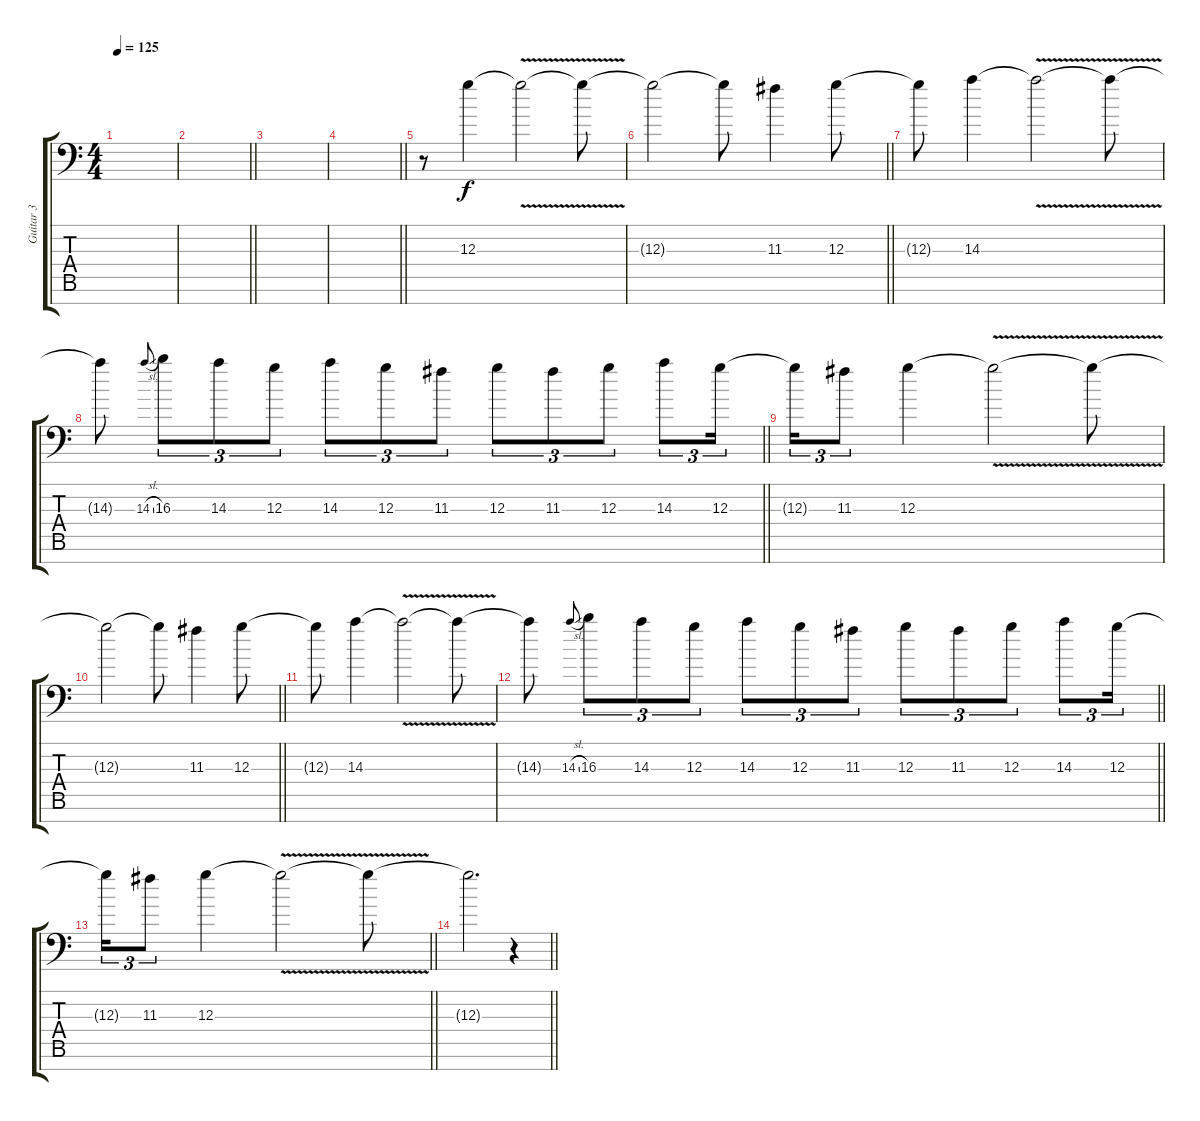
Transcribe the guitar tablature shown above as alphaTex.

\track ("Guitar 3" "Guitar 3") {instrument overdrivenguitar}
\staff {score tabs}
\tuning (E4 B3 G3 D3 A2 E2 A1) {hide}
\ts (4 4)
\tempo 125
\clef f4
\ks c
|
\barLineRight lightlight
|
|
\barLineRight lightlight
|
r.8{volume 10 balance 8 instrument distortionguitar} 12.3.4 12.3{v t}.2 12.3{t}.8 |
\barLineRight lightlight
12.3{t}.2 12.3{t}.8 11.3.4 12.3.8 |
12.3{t}.8 14.3.4 14.3{v t}.2 14.3{t}.8 |
\barLineRight lightlight
14.3{t}.8 14.3{sl}.8{gr onbeat} 16.3.8{tu (3 2)} 14.3.8{tu (3 2)} 12.3.8{tu (3 2)} 14.3.8{tu (3 2)} 12.3.8{tu (3 2)} 11.3.8{tu (3 2)} 12.3.8{tu (3 2)} 11.3.8{tu (3 2)} 12.3.8{tu (3 2)} 14.3.8{tu (3 2)} 12.3.16{tu (3 2)} |
12.3{t}.16{tu (3 2)} 11.3.8{tu (3 2)} 12.3.4 12.3{v t}.2 12.3{t}.8 |
\barLineRight lightlight
12.3{t}.2 12.3{t}.8 11.3.4 12.3.8 |
12.3{t}.8 14.3.4 14.3{v t}.2 14.3{t}.8 |
\barLineRight lightlight
14.3{t}.8 14.3{sl}.8{gr onbeat} 16.3.8{tu (3 2)} 14.3.8{tu (3 2)} 12.3.8{tu (3 2)} 14.3.8{tu (3 2)} 12.3.8{tu (3 2)} 11.3.8{tu (3 2)} 12.3.8{tu (3 2)} 11.3.8{tu (3 2)} 12.3.8{tu (3 2)} 14.3.8{tu (3 2)} 12.3.16{tu (3 2)} |
\barLineRight lightlight
12.3{t}.16{tu (3 2)} 11.3.8{tu (3 2)} 12.3.4 12.3{v t}.2 12.3{t}.8 |
\barLineRight lightlight
12.3{t}.2{d} r.4
